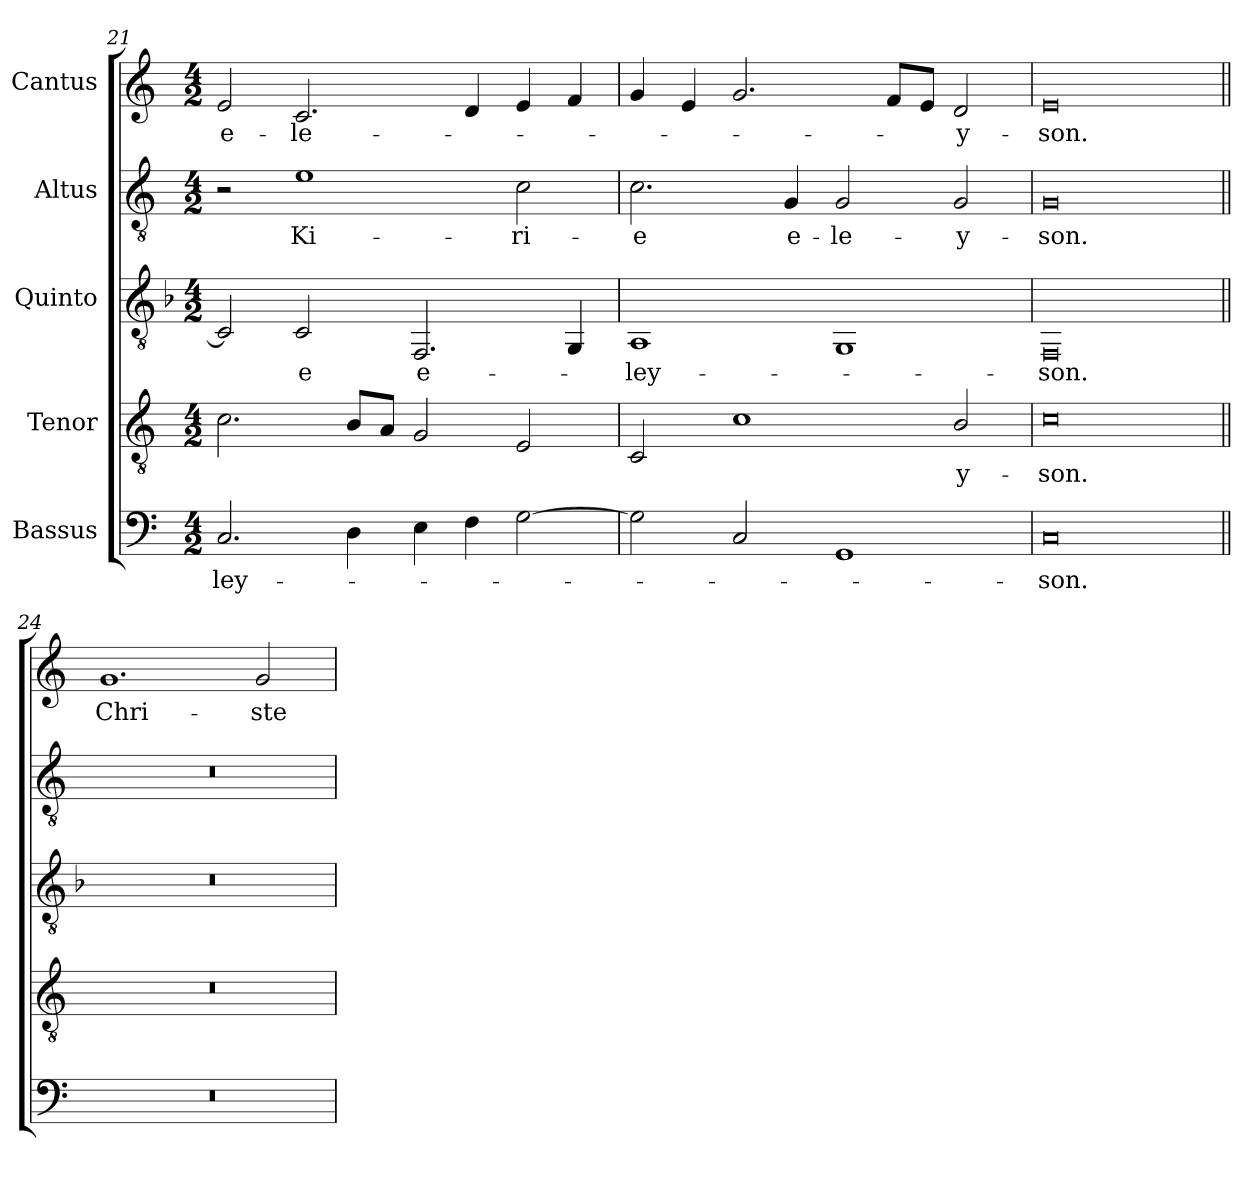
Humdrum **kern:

**kern	**text	**kern	**text	**kern	**text	**kern	**text	**kern	**text
*part5	*part5	*part4	*part4	*part3	*part3	*part2	*part2	*part1	*part1
*staff5	*staff5	*staff4	*staff4	*staff3	*staff3	*staff2	*staff2	*staff1	*staff1
*I"Bassus	*	*I"Tenor	*	*I"Quinto	*	*I"Altus	*	*I"Cantus	*
*clefF4	*	*clefGv2	*	*clefGv2	*	*clefGv2	*	*clefG2	*
*	*	*	*	*ITrd-4c-7	*	*	*	*	*
*k[]	*	*k[]	*	*k[]	*	*k[]	*	*k[]	*
*C:	*	*C:	*	*C:	*	*C:	*	*C:	*
*M4/2	*	*M4/2	*	*M4/2	*	*M4/2	*	*M4/2	*
=21	=21	=21	=21	=21	=21	=21	=21	=21	=21
!	!LO:LY:b:color=#000000	!	!	!	!	!	!	!	!
!	!	!	!	!	!	!	!	!	!LO:LY:b:color=#000000
2.Ci/	-ley-	2.ci\	.	2Gi/]	.	2r	.	2ei/	e-
!	!	!	!	!	!LO:LY:b:color=#000000	!	!	!	!
!	!	!	!	!	!	!	!LO:LY:b:color=#000000	!	!
!	!	!	!	!	!	!	!	!	!LO:LY:b:color=#000000
.	.	.	.	2Gi/	-e	1ei	Ki-	2.ci/	-le-
4Di\	.	8Bi/L	.	.	.	.	.	.	.
.	.	8Ai/J	.	.	.	.	.	.	.
!	!	!	!	!	!LO:LY:b:color=#000000	!	!	!	!
4Ei\	.	2Gi/	.	2.Ci/	e-	.	.	.	.
4Fi\	.	.	.	.	.	.	.	4di/	.
!	!	!	!	!	!	!	!LO:LY:b:color=#000000	!	!
[>2Gi\	.	2Ei/	.	.	.	2ci\	-ri-	4ei/	.
.	.	.	.	4Di/	.	.	.	4fi/	.
=22	=22	=22	=22	=22	=22	=22	=22	=22	=22
!	!	!	!	!	!LO:LY:b:color=#000000	!	!	!	!
!	!	!	!	!	!	!	!LO:LY:b:color=#000000	!	!
2Gi\]	.	2Ci/	.	1Ei	-ley-	2.ci\	-e	4gi/	.
.	.	.	.	.	.	.	.	4ei/	.
2Ci/	.	1ci	.	.	.	.	.	2.gi/	.
!	!	!	!	!	!	!	!LO:LY:b:color=#000000	!	!
.	.	.	.	.	.	4Gi/	e-	.	.
!	!	!	!	!	!	!	!LO:LY:b:color=#000000	!	!
1GGi	.	.	.	1Di	.	2Gi/	-le-	.	.
.	.	.	.	.	.	.	.	8fi/L	.
.	.	.	.	.	.	.	.	8ei/J	.
!	!	!	!LO:LY:b:color=#000000	!	!	!	!	!	!
!	!	!	!	!	!	!	!LO:LY:b:color=#000000	!	!
!	!	!	!	!	!	!	!	!	!LO:LY:b:color=#000000
.	.	2Bi/	-y-	.	.	2Gi/	-y-	2di/	-y-
=23	=23	=23	=23	=23	=23	=23	=23	=23	=23
!	!LO:LY:b:color=#000000	!	!	!	!	!	!	!	!
!	!	!	!LO:LY:b:color=#000000	!	!	!	!	!	!
!	!	!	!	!	!LO:LY:b:color=#000000	!	!	!	!
!	!	!	!	!	!	!	!LO:LY:b:color=#000000	!	!
!	!	!	!	!	!	!	!	!	!LO:LY:b:color=#000000
0Ci	-son.	0ci	-son.	0Ci	-son.	0Gi	-son.	0ei	-son.
!!LO:PB:g=z
=24||	=24||	=24||	=24||	=24||	=24||	=24||	=24||	=24||	=24||
!LO:N:vis=1	!	!LO:N:vis=1	!	!LO:N:vis=1	!	!LO:N:vis=1	!	!	!
!	!	!	!	!	!	!	!	!	!LO:LY:b:color=#000000
0r	.	0r	.	0r	.	0r	.	1.gi	Chri-
!	!	!	!	!	!	!	!	!	!LO:LY:b:color=#000000
.	.	.	.	.	.	.	.	2gi/	-ste
=	=	=	=	=	=	=	=	=	=
*-	*-	*-	*-	*-	*-	*-	*-	*-	*-
